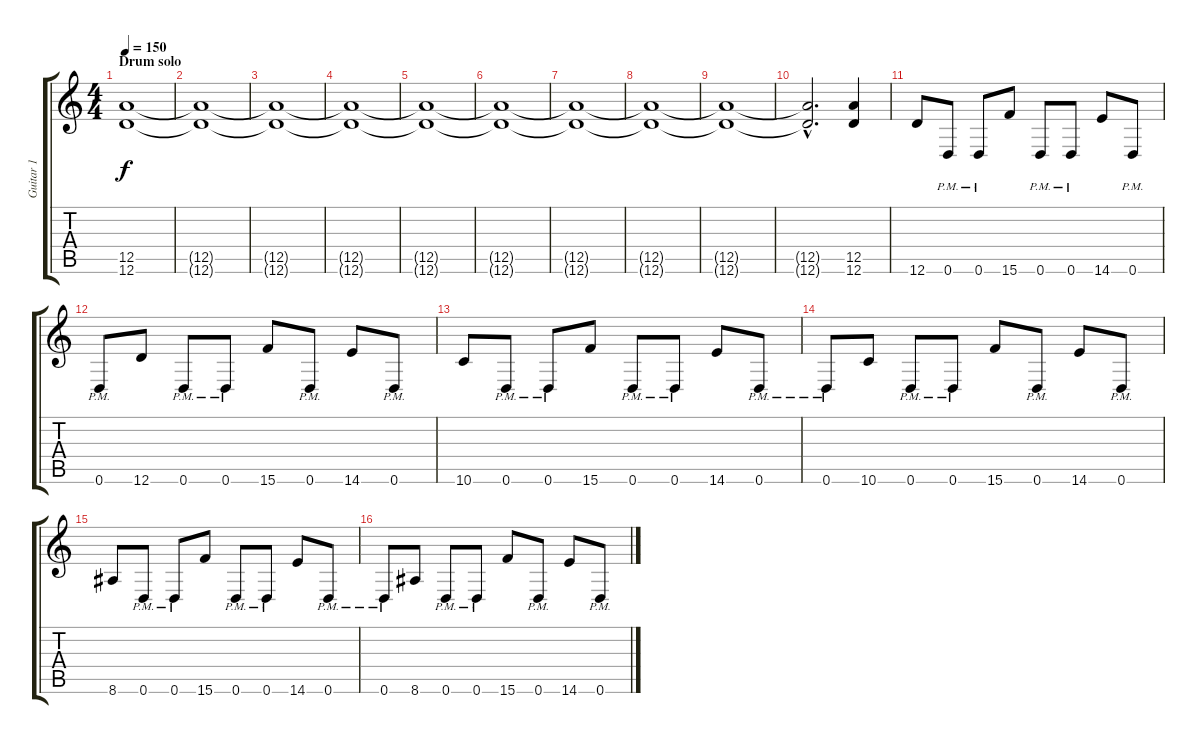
\track ("Guitar 1" "Guitar 1") {instrument overdrivenguitar}
\staff {score tabs}
\tuning (E4 B3 G3 D3 A2 D2) {hide}
\ts (4 4)
\section ("" "Drum solo")
\tempo 150
\clef g2
\ks c
(12.5 12.6).1{dy f} |
(12.5{t} 12.6{t}).1 |
(12.5{t} 12.6{t}).1 |
(12.5{t} 12.6{t}).1 |
(12.5{t} 12.6{t}).1 |
(12.5{t} 12.6{t}).1 |
(12.5{t} 12.6{t}).1 |
(12.5{t} 12.6{t}).1 |
(12.5{t} 12.6{t}).1 |
(12.5{hac t} 12.6{hac t}).2{d} (12.5 12.6).4 |
12.6.8{volume 13} 0.6{pm}.8 0.6{pm}.8 15.6.8 0.6{pm}.8 0.6{pm}.8 14.6.8 0.6{pm}.8 |
0.6{pm}.8 12.6.8 0.6{pm}.8 0.6{pm}.8 15.6.8 0.6{pm}.8 14.6.8 0.6{pm}.8 |
10.6.8 0.6{pm}.8 0.6{pm}.8 15.6.8 0.6{pm}.8 0.6{pm}.8 14.6.8 0.6{pm}.8 |
0.6{pm}.8 10.6.8 0.6{pm}.8 0.6{pm}.8 15.6.8 0.6{pm}.8 14.6.8 0.6{pm}.8 |
8.6.8 0.6{pm}.8 0.6{pm}.8 15.6.8 0.6{pm}.8 0.6{pm}.8 14.6.8 0.6{pm}.8 |
0.6{pm}.8 8.6.8 0.6{pm}.8 0.6{pm}.8 15.6.8 0.6{pm}.8 14.6.8 0.6{pm}.8
